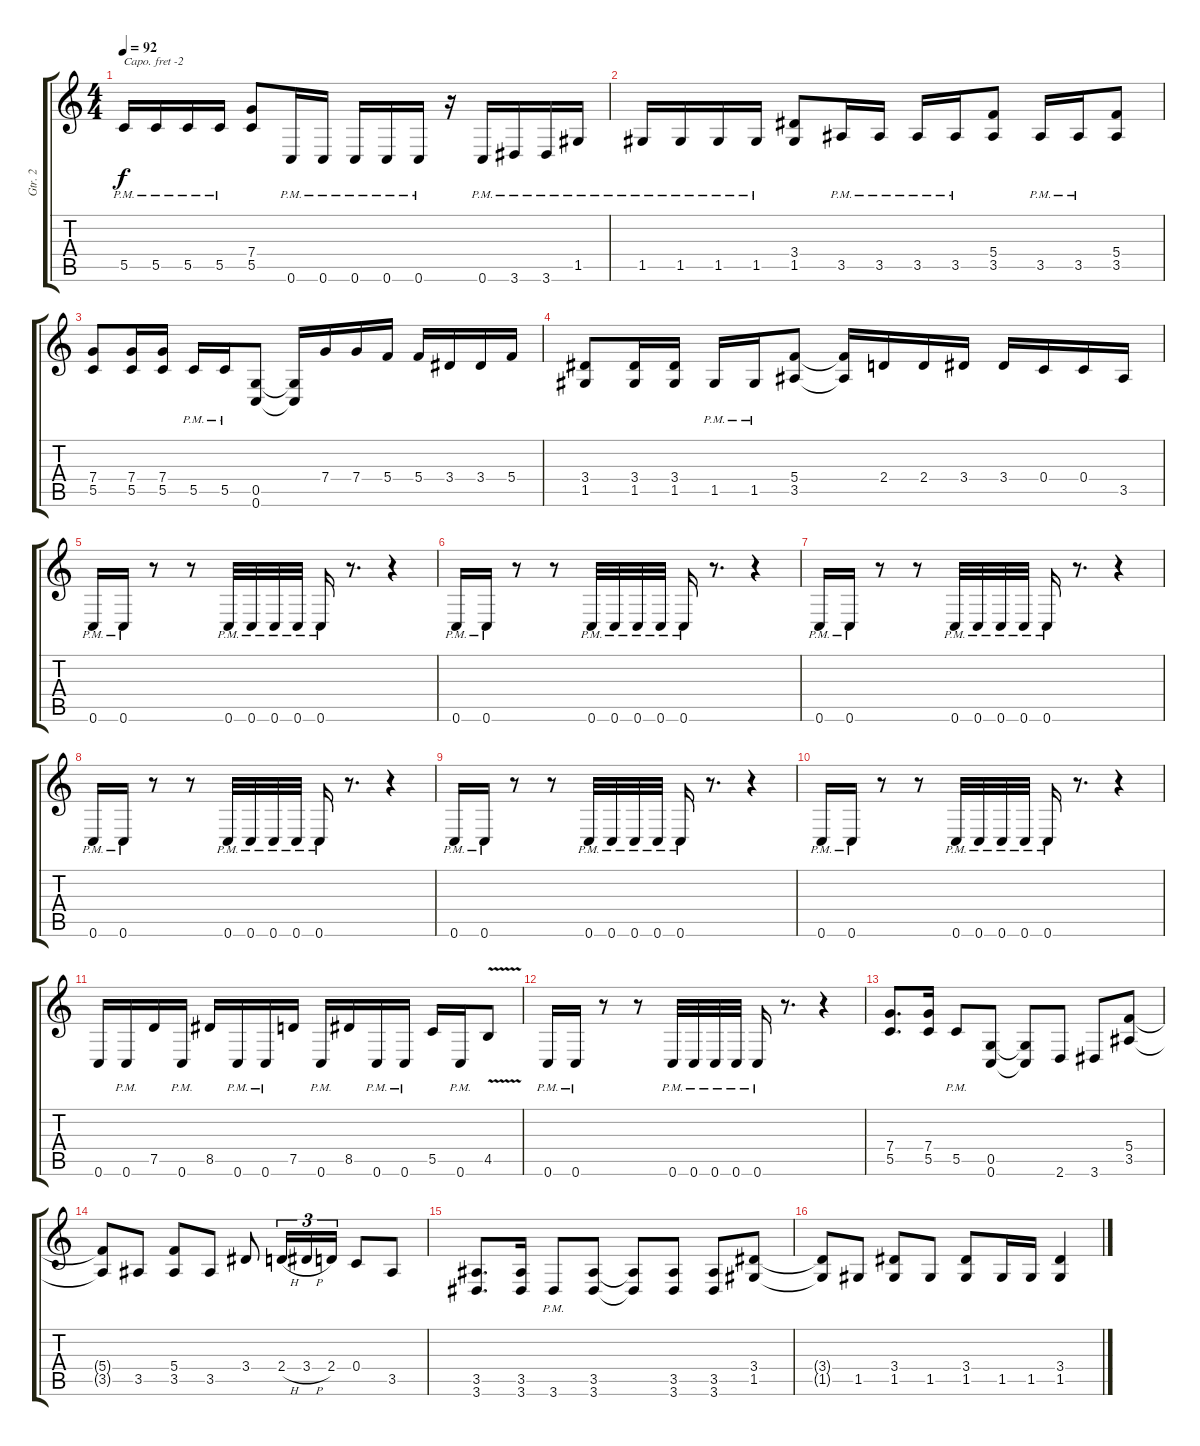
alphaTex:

\track ("Gtr. 2" "Gtr. 2") {instrument distortionguitar}
\staff {score tabs}
\capo -2
\tuning (E4 B3 G3 D3 A2 D2) {hide}
\ts (4 4)
\tempo 92
\clef g2
\ks c
5.5{pm}.16{dy f} 5.5{pm}.16 5.5{pm}.16 5.5{pm}.16 (7.4 5.5).8 0.6{pm}.16 0.6{pm}.16 0.6{pm}.16 0.6{pm}.16 0.6{pm}.16 r.16 0.6{pm}.16 3.6{pm}.16 3.6{pm}.16 1.5{pm}.16 |
1.5{pm}.16 1.5{pm}.16 1.5{pm}.16 1.5{pm}.16 (3.4 1.5).8 3.5{pm}.16 3.5{pm}.16 3.5{pm}.16 3.5{pm}.16 (5.4 3.5).8 3.5{pm}.16 3.5{pm}.16 (5.4 3.5).8 |
(7.4 5.5).8 (7.4 5.5).16 (7.4 5.5).16 5.5{pm}.16 5.5{pm}.16 (0.5 0.6).8 (0.5{t} 0.6{t}).16 7.4.16 7.4.16 5.4.16 5.4.16 3.4.16 3.4.16 5.4.16 |
(3.4 1.5).8 (3.4 1.5).16 (3.4 1.5).16 1.5{pm}.16 1.5{pm}.16 (5.4 3.5).8 (5.4{t} 3.5{t}).16 2.4.16 2.4.16 3.4.16 3.4.16 0.4.16 0.4.16 3.5.16 |
0.6{pm}.16 0.6{pm}.16 r.8 r.8 0.6{pm}.32 0.6{pm}.32 0.6{pm}.32 0.6{pm}.32 0.6{pm}.16 r.8{d} r.4 |
0.6{pm}.16 0.6{pm}.16 r.8 r.8 0.6{pm}.32 0.6{pm}.32 0.6{pm}.32 0.6{pm}.32 0.6{pm}.16 r.8{d} r.4 |
0.6{pm}.16 0.6{pm}.16 r.8 r.8 0.6{pm}.32 0.6{pm}.32 0.6{pm}.32 0.6{pm}.32 0.6{pm}.16 r.8{d} r.4 |
0.6{pm}.16 0.6{pm}.16 r.8 r.8 0.6{pm}.32 0.6{pm}.32 0.6{pm}.32 0.6{pm}.32 0.6{pm}.16 r.8{d} r.4 |
0.6{pm}.16 0.6{pm}.16 r.8 r.8 0.6{pm}.32 0.6{pm}.32 0.6{pm}.32 0.6{pm}.32 0.6{pm}.16 r.8{d} r.4 |
0.6{pm}.16 0.6{pm}.16 r.8 r.8 0.6{pm}.32 0.6{pm}.32 0.6{pm}.32 0.6{pm}.32 0.6{pm}.16 r.8{d} r.4 |
0.6.16 0.6{pm}.16 7.5.16 0.6{pm}.16 8.5.16 0.6{pm}.16 0.6{pm}.16 7.5.16 0.6{pm}.16 8.5.16 0.6{pm}.16 0.6{pm}.16 5.5.16 0.6{pm}.16 4.5{v}.8 |
0.6{pm}.16 0.6{pm}.16 r.8 r.8 0.6{pm}.32 0.6{pm}.32 0.6{pm}.32 0.6{pm}.32 0.6{pm}.16 r.8{d} r.4 |
(7.4 5.5).8{d} (7.4 5.5).16 5.5{pm}.8 (0.5 0.6).8 (0.5{t} 0.6{t}).8 2.6.8 3.6.8 (5.4 3.5).8 |
(5.4{t} 3.5{t}).8 3.5.8 (5.4 3.5).8 3.5.8 3.4.8 2.4{h}.16{tu (3 2)} 3.4{h}.16{tu (3 2)} 2.4.16{tu (3 2)} 0.4.8 3.5.8 |
(3.5 3.6).8{d} (3.5 3.6).16 3.6{pm}.8 (3.5 3.6).8 (3.5{t} 3.6{t}).8 (3.5 3.6).8 (3.5 3.6).8 (3.4 1.5).8 |
(3.4{t} 1.5{t}).8 1.5.8 (3.4 1.5).8 1.5.8 (3.4 1.5).8 1.5.16 1.5.16 (3.4 1.5).4
